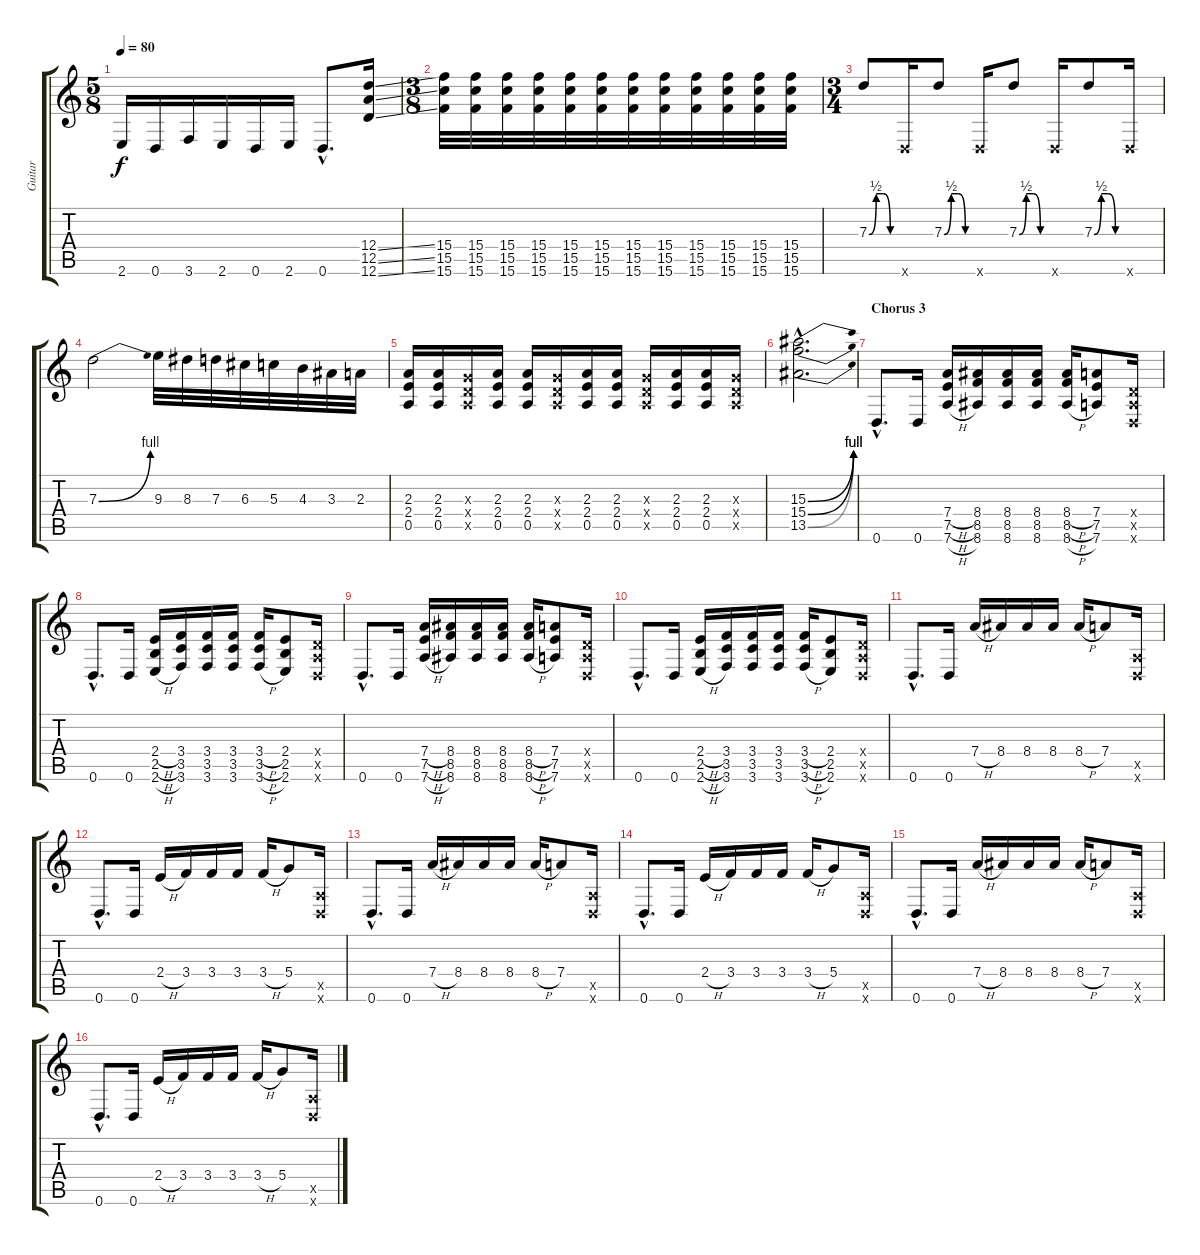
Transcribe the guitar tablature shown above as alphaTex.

\track ("Guitar" "Guitar") {instrument distortionguitar}
\staff {score tabs}
\tuning (E4 B3 G3 D3 A2 D2) {hide}
\ts (5 8)
\tempo 80
\clef g2
\ks c
2.6.16{dy f} 0.6.16 3.6.16 2.6.16 0.6.16 2.6.16 0.6{hac}.8{d} (12.4{ss} 12.5{ss} 12.6{ss}).16 |
\ts (3 8)
(15.4 15.5 15.6).32 (15.4 15.5 15.6).32 (15.4 15.5 15.6).32 (15.4 15.5 15.6).32 (15.4 15.5 15.6).32 (15.4 15.5 15.6).32 (15.4 15.5 15.6).32 (15.4 15.5 15.6).32 (15.4 15.5 15.6).32 (15.4 15.5 15.6).32 (15.4 15.5 15.6).32 (15.4 15.5 15.6).32 |
\ts (3 4)
7.3{be (custom 0 0 15 2 30 2 45 0 60 0)}.8 0.6{x}.16 7.3{be (custom 0 0 15 2 30 2 45 0 60 0)}.8 0.6{x}.16 7.3{be (custom 0 0 15 2 30 2 45 0 60 0)}.8 0.6{x}.16 7.3{be (custom 0 0 15 2 30 2 45 0 60 0)}.8 0.6{x}.16 |
7.3{be (bend 0 0 60 4)}.2 9.3.32 8.3.32 7.3.32 6.3.32 5.3.32 4.3.32 3.3.32 2.3.32 |
(2.3 2.4 0.5).16 (2.3 2.4 0.5).16 (0.3{x} 0.4{x} 0.5{x}).16 (2.3 2.4 0.5).16 (2.3 2.4 0.5).16 (0.3{x} 0.4{x} 0.5{x}).16 (2.3 2.4 0.5).16 (2.3 2.4 0.5).16 (0.3{x} 0.4{x} 0.5{x}).16 (2.3 2.4 0.5).16 (2.3 2.4 0.5).16 (0.3{x} 0.4{x} 0.5{x}).16 |
(15.3{be (bend 0 0 60 4) hac} 15.4{be (bend 0 0 60 4) hac} 13.5{be (bend 0 0 60 4) hac}).2{d instrument guitarharmonics} |
\section ("" "Chorus 3")
0.6{hac}.8{d instrument distortionguitar} 0.6.16 (7.4{h} 7.5{h} 7.6{h}).16 (8.4 8.5 8.6).16 (8.4 8.5 8.6).16 (8.4 8.5 8.6).16 (8.4{h} 8.5{h} 8.6{h}).16 (7.4 7.5 7.6).8 (0.4{x} 0.5{x} 0.6{x}).16 |
0.6{hac}.8{d} 0.6.16 (2.4{h} 2.5{h} 2.6{h}).16 (3.4 3.5 3.6).16 (3.4 3.5 3.6).16 (3.4 3.5 3.6).16 (3.4{h} 3.5{h} 3.6{h}).16 (2.4 2.5 2.6).8 (0.4{x} 0.5{x} 0.6{x}).16 |
0.6{hac}.8{d} 0.6.16 (7.4{h} 7.5{h} 7.6{h}).16 (8.4 8.5 8.6).16 (8.4 8.5 8.6).16 (8.4 8.5 8.6).16 (8.4{h} 8.5{h} 8.6{h}).16 (7.4 7.5 7.6).8 (0.4{x} 0.5{x} 0.6{x}).16 |
0.6{hac}.8{d} 0.6.16 (2.4{h} 2.5{h} 2.6{h}).16 (3.4 3.5 3.6).16 (3.4 3.5 3.6).16 (3.4 3.5 3.6).16 (3.4{h} 3.5{h} 3.6{h}).16 (2.4 2.5 2.6).8 (0.4{x} 0.5{x} 0.6{x}).16 |
0.6{hac}.8{d} 0.6.16 7.4{h}.16 8.4.16 8.4.16 8.4.16 8.4{h}.16 7.4.8 (0.5{x} 0.6{x}).16 |
0.6{hac}.8{d} 0.6.16 2.4{h}.16 3.4.16 3.4.16 3.4.16 3.4{h}.16 5.4.8 (0.5{x} 0.6{x}).16 |
0.6{hac}.8{d} 0.6.16 7.4{h}.16 8.4.16 8.4.16 8.4.16 8.4{h}.16 7.4.8 (0.5{x} 0.6{x}).16 |
0.6{hac}.8{d} 0.6.16 2.4{h}.16 3.4.16 3.4.16 3.4.16 3.4{h}.16 5.4.8 (0.5{x} 0.6{x}).16 |
0.6{hac}.8{d} 0.6.16 7.4{h}.16 8.4.16 8.4.16 8.4.16 8.4{h}.16 7.4.8 (0.5{x} 0.6{x}).16 |
0.6{hac}.8{d} 0.6.16 2.4{h}.16 3.4.16 3.4.16 3.4.16 3.4{h}.16 5.4.8 (0.5{x} 0.6{x}).16
